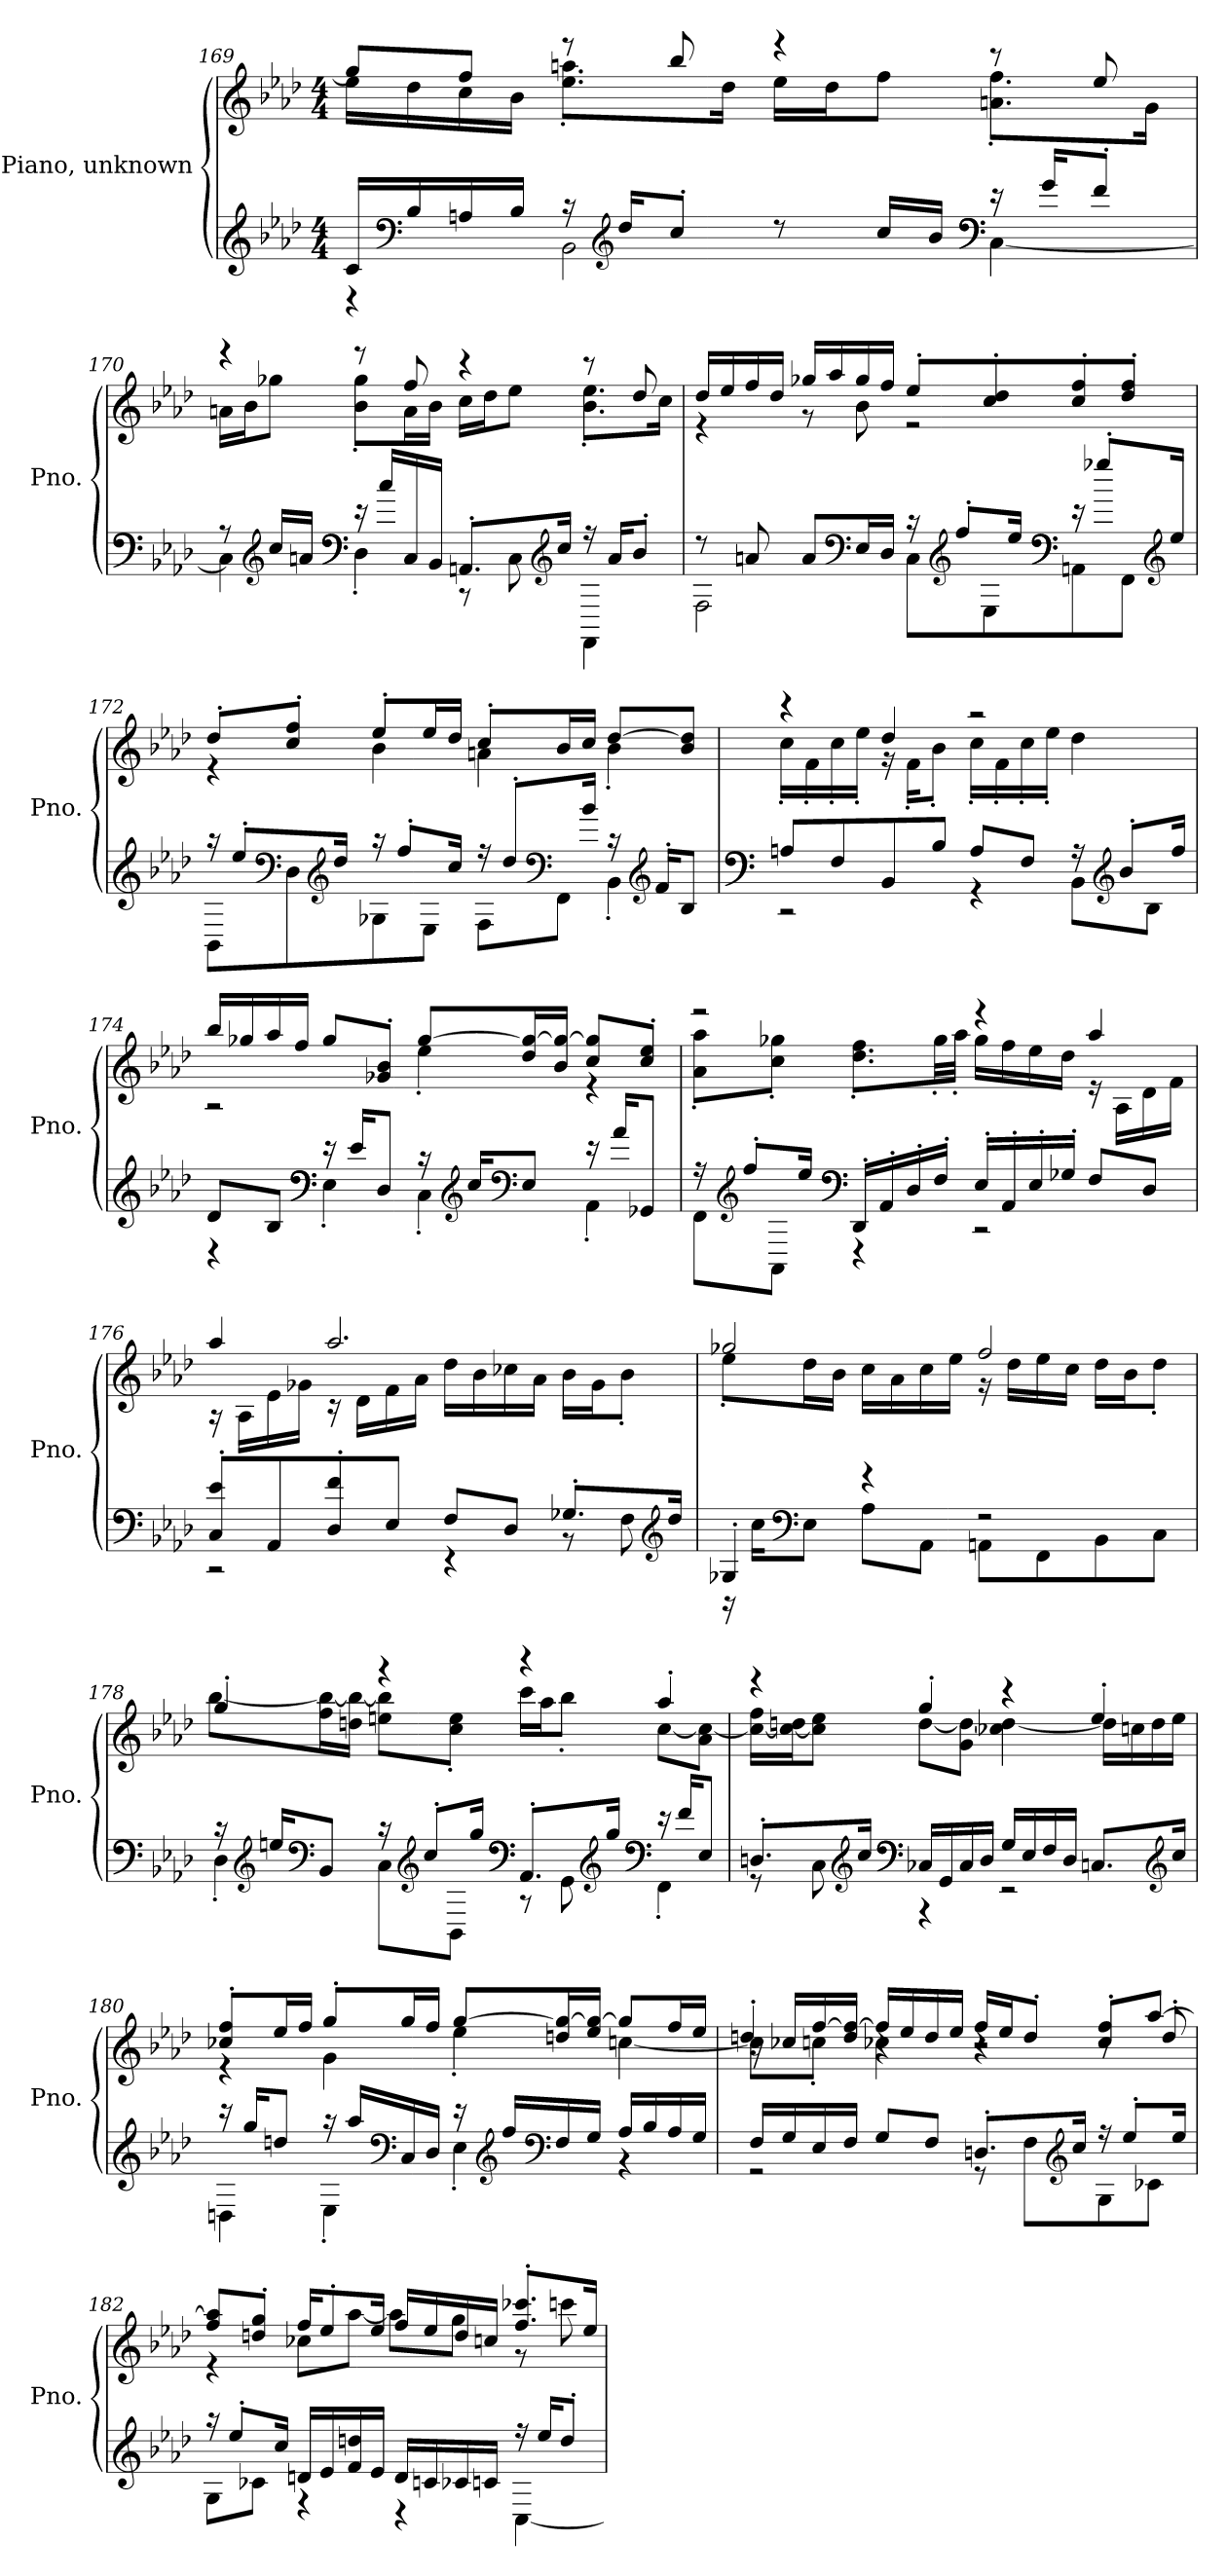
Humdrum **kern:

**kern	**kern
*part1	*part1
*staff2	*staff1
*I"Piano, unknown	*
*I'Pno.	*
*clefG2	*clefG2
*k[b-e-a-d-]	*k[b-e-a-d-]
*M4/4	*M4/4
=169	=169
*^	*^
16c/LL	4r	8gg-/L]	16ee-\LL
*clefF4	*	*	*
16B-/	.	.	16dd-\
16An/	.	8ff/J	16cc\
16B-/JJ	.	.	16b-\JJ
16r	2BB-\	8r	8.ee-\' 8.aan\'L
*clefG2	*	*	*
16dd-/KL	.	.	.
8cc'/J	.	8bb-/	.
.	.	.	16dd-\Jk
8r	.	4r	16ee-\LL
.	.	.	16dd-\J
16cc/LL	.	.	8ff\J
16b-/JJ	.	.	.
*clefF4	*	*	*
16r	[4C\	8r	8.an\' 8.ff\'L
16g/KL	.	.	.
8f'/J	.	8ee-/	.
.	.	.	16g\Jk
!!LO:LB:g=z	!!
=170	=170	=170	=170
8r	4C\]	4r	16an\LL
.	.	.	16b-\J
*clefG2	*	*	*
16cc/LL	.	.	8gg-X\J
16an/JJ	.	.	.
*clefF4	*	*	*
16r	4D-'\	8r	8b-\' 8gg-\'L
16cc/LL	.	.	.
16C/	.	8ff/	16a\L
16BB-/JJ	.	.	16b-\JJ
8.AAn'/L	8r	4r	16cc\LL
.	.	.	16dd-\J
.	8C\	.	8ee-\J
*clefG2	*	*	*
16cc/Jk	.	.	.
16r	4FF\	8r	8.b-\' 8.ee-\'L
16a/KL	.	.	.
8b-'/J	.	8dd-/	.
.	.	.	16cc\Jk
!!LO:LB:g=z	!!
=171	=171	=171	=171
8r	2F\	16dd-/LL	4r
.	.	16ee-/	.
8an/	.	16ff/	.
.	.	16dd-/JJ	.
8a/L	.	16gg-X/LL	8r
.	.	16aa-/	.
*clefF4	*	*	*
16E-/L	.	16gg-/	8b-\
16D-/JJ	.	16ff/JJ	.
16r	8C\L	8ee-'/L	2r
*clefG2	*	*	*
8ff'/L	.	.	.
.	8E-\	8cc/' 8dd-/'	.
16ee-/Jk	.	.	.
*clefF4	*	*	*
16r	8AAn\	8cc/' 8ff/'	.
8gg-X'/L	.	.	.
.	8FF\J	8dd-/' 8ff/'J	.
*clefG2	*	*	*
16ee-/Jk	.	.	.
!!LO:LB:g=z	!!
=172	=172	=172	=172
16r	8BB-\L	8dd-'/L	4r
8ee-'/L	.	.	.
*clefF4	*	*	*
.	8D-\	8cc/' 8ff/'J	.
*clefG2	*	*	*
16dd-/Jk	.	.	.
16r	8G-X\	8ee-'/L	4b-\
8ff'/L	.	.	.
.	8E-\J	16ee-/L	.
16cc/Jk	.	16dd-/JJ	.
16r	8F\L	8cc'/L	4an\
8dd-'/L	.	.	.
*clefF4	*	*	*
.	8FF\J	16b-/L	.
16b-/Jk	.	16cc/JJ	.
16r	4BB-'\	[8dd-/L	4b-'\
*clefG2	*	*	*
16f'/KL	.	.	.
8B-/J	.	8b-/ 8dd-/]J	.
=173	=173	=173	=173
*clefF4	*	*	*
8An/L	2r	4r	16cc'\LL
.	.	.	16f'\
8F/	.	.	16cc'\
.	.	.	16ee-'\JJ
8BB-/	.	4dd-/	16r
.	.	.	16f'\KL
8B-/J	.	.	8b-'\J
8A/L	4r	2r	16cc'\LL
.	.	.	16f'\
8F/J	.	.	16cc'\
.	.	.	16ee-'\JJ
16r	8BB-\L	.	4dd-\
*clefG2	*	*	*
8b-'/L	.	.	.
.	8B-\J	.	.
16ff/Jk	.	.	.
!!LO:LB:g=z	!!
=174	=174	=174	=174
8d-/L	4r	16bb-/LL	2r
.	.	16gg-X/	.
8B-/J	.	16aa-/	.
.	.	16ff/JJ	.
*clefF4	*	*	*
16r	4E-'\	8gg-/L	.
16e-/KL	.	.	.
8D-/J	.	8g-X/' 8b-/'J	.
16r	4C'\	[8gg-/L	4ee-'\
*clefG2	*	*	*
16cc/KL	.	.	.
*clefF4	*	*	*
8E-/J	.	16dd-/ 16gg-/_L	.
.	.	16b-/ 16gg-/_JJ	.
16r	4AA-'\	8cc/ 8gg-/]L	4r
16a-/KL	.	.	.
8GG-X/J	.	8cc/' 8ee-/'J	.
=175	=175	=175	=175
16r	8FF\L	2r	8a-\' 8aa-\'L
*clefG2	*	*	*
8ff'/L	.	.	.
.	8AA-\J	.	8cc\' 8gg-X\'J
16ee-/Jk	.	.	.
*clefF4	*	*	*
16DD-'/LL	4r	.	8.dd-\' 8.ff\'L
16AA-'/	.	.	.
16D-'/	.	.	.
16F'/JJ	.	.	32gg-'\LL
.	.	.	32aa-'\JJJ
16E-'/LL	2r	4r	16gg-\LL
16AA-'/	.	.	16ff\
16E-'/	.	.	16ee-\
16G-X'/JJ	.	.	16dd-\JJ
8F/L	.	4aa-/	16r
.	.	.	16A-\LL
8D-/J	.	.	16d-\
.	.	.	16f\JJ
!!LO:LB:g=z	!!
=176	=176	=176	=176
8C/' 8e-/'L	2r	4aa-/	16r
.	.	.	16A-\LL
8AA-/	.	.	16e-\
.	.	.	16g-X\JJ
8D-/' 8f/'	.	2.aa-/	16r
.	.	.	16d-\LL
8E-/J	.	.	16f\
.	.	.	16a-\JJ
8F/L	4r	.	16dd-\LL
.	.	.	16b-\
8D-/J	.	.	16cc-X\
.	.	.	16a-\JJ
8.G-X'/L	8r	.	16b-\LL
.	.	.	16g-\J
.	8F\	.	8b-'\J
*clefG2	*	*	*
16dd-/Jk	.	.	.
=177	=177	=177	=177
4G-X'/	16r	2gg-X/	8ee-'\L
.	16cc\KL	.	.
*clefF4	*	*	*
.	8E-\J	.	16dd-\L
.	.	.	16b-\JJ
4r	8A-\L	.	16cc\LL
.	.	.	16a-\
.	8AA-\J	.	16cc\
.	.	.	16ee-\JJ
2r	8AAn\L	2ff/	16r
.	.	.	16dd-\LL
.	8FF\	.	16ee-\
.	.	.	16cc\JJ
.	8BB-\	.	16dd-\LL
.	.	.	16b-\J
.	8C\J	.	8dd-'\J
!!LO:PB:g=z	!!
=178	=178	=178	=178
16r	4D-'\	4gg'/	[8bb-\L
*clefG2	*	*	*
16een/KL	.	.	.
*clefF4	*	*	*
8BB-/J	.	.	16ff\ 16bb-\_L
.	.	.	16ddn\ 16bb-\_JJ
16r	8C\L	4r	8een\ 8bb-\]L
*clefG2	*	*	*
8cc'/L	.	.	.
.	8BB-\J	.	8cc\' 8ee\'J
16gg/Jk	.	.	.
*clefF4	*	*	*
8.AA-'/L	8r	4r	16ccc\LL
.	.	.	16aa-\J
.	8GG\	.	8bb-'\J
*clefG2	*	*	*
16gg/Jk	.	.	.
*clefF4	*	*	*
16r	4FF'\	4aa-'/	[8cc\L
16f/KL	.	.	.
8E-/J	.	.	8a-\ 8cc\_J
!!LO:LB:g=z	!!
=179	=179	=179	=179
8.Dn'/L	8r	4r	16cc\_ 16ff\LL
.	.	.	16cc\_ 16ddn\J
.	8C\	.	8cc\] 8ee-\J
*clefG2	*	*	*
16cc/Jk	.	.	.
*clefF4	*	*	*
16C-X/LL	4r	4gg'/	[8dd\L
16GG/	.	.	.
16C-/	.	.	8g\ 8dd\_J
16D/JJ	.	.	.
16G/LL	2r	4r	4cc-X\ 4dd\_
16E-/	.	.	.
16F/	.	.	.
16D/JJ	.	.	.
8.Cn/L	.	4ee-'/	16dd\LL]
.	.	.	16ccn\
.	.	.	16dd\
*clefG2	*	*	*
16cc/Jk	.	.	16ee-\JJ
!!LO:LB:g=z	!!
=180	=180	=180	=180
16r	4Dn\	8cc-X/' 8ff/'L	4r
16gg/KL	.	.	.
8ddn/J	.	16ee-/L	.
.	.	16ff/JJ	.
16r	4E-'\	8gg'/L	4g\
16aa-/LL	.	.	.
*clefF4	*	*	*
16C/	.	16gg/L	.
16D/JJ	.	16ff/JJ	.
16r	4E-'\	[8gg/L	4ee-'\
*clefG2	*	*	*
16ff/LL	.	.	.
*clefF4	*	*	*
16F/	.	16ddn/ 16gg/_L	.
16G/JJ	.	16ee-/ 16gg/_JJ	.
16A-/LL	4r	8gg/L]	[4ccn\
16B-/	.	.	.
16A-/	.	16ff/L	.
16G/JJ	.	16ee-/JJ	.
!!LO:LB:g=z
=181	=181	=181	=181
*	*	*	*^
16F/LL	2r	16r	8cc\L]	4ddn'/
16G/	.	16cc-X/LL	.	.
16E-/	.	[16ff/	8ccn'\J	.
16F/JJ	.	16dd/ 16ff/_JJ	.	.
8G/L	.	16ff/LL]	4cc-X\	4r
.	.	16ee-/	.	.
8F/J	.	16dd/	.	.
.	.	16ee-/JJ	.	.
8.Dn'/L	8r	16ff/LL	2r	4r
.	.	16ee-/J	.	.
.	8F\L	8dd'/J	.	.
*clefG2	*	*	*	*
16cc/Jk	.	.	.	.
16r	8G\	8cc-/' 8ff/'L	.	8r
8ee-'/L	.	.	.	.
.	8c-X\J	[8aa-/J	.	8dd'/
16ee-/Jk	.	.	.	.
*	*	*	*v	*v
=182	=182	=182	=182
16r	8G\L	8ff/ 8aa-/]L	4r
8ee-'/L	.	.	.
.	8c-X\J	8ddn/' 8gg/'J	.
16cc/Jk	.	.	.
16dn/LL	4r	16ff/KL	8cc-X\L
16e-/	.	8ee-'/	.
16f/ 16ddn/	.	.	[8aa-\J
16e-/JJ	.	16ee-/Jk	.
16d/LL	4r	16ff/LL	8aa-\L]
16cn/	.	16ee-/	.
16c-X/	.	16dd/	8gg\J
16cn/JJ	.	16ccn/JJ	.
16r	[4C\	8.ff/' 8.ccc-X/'L	8r
16ee-/KL	.	.	.
8dd'/J	.	.	8cccn\
.	.	16ee-/Jk	.
*v	*v	*	*
*	*v	*v
=	=
*-	*-
